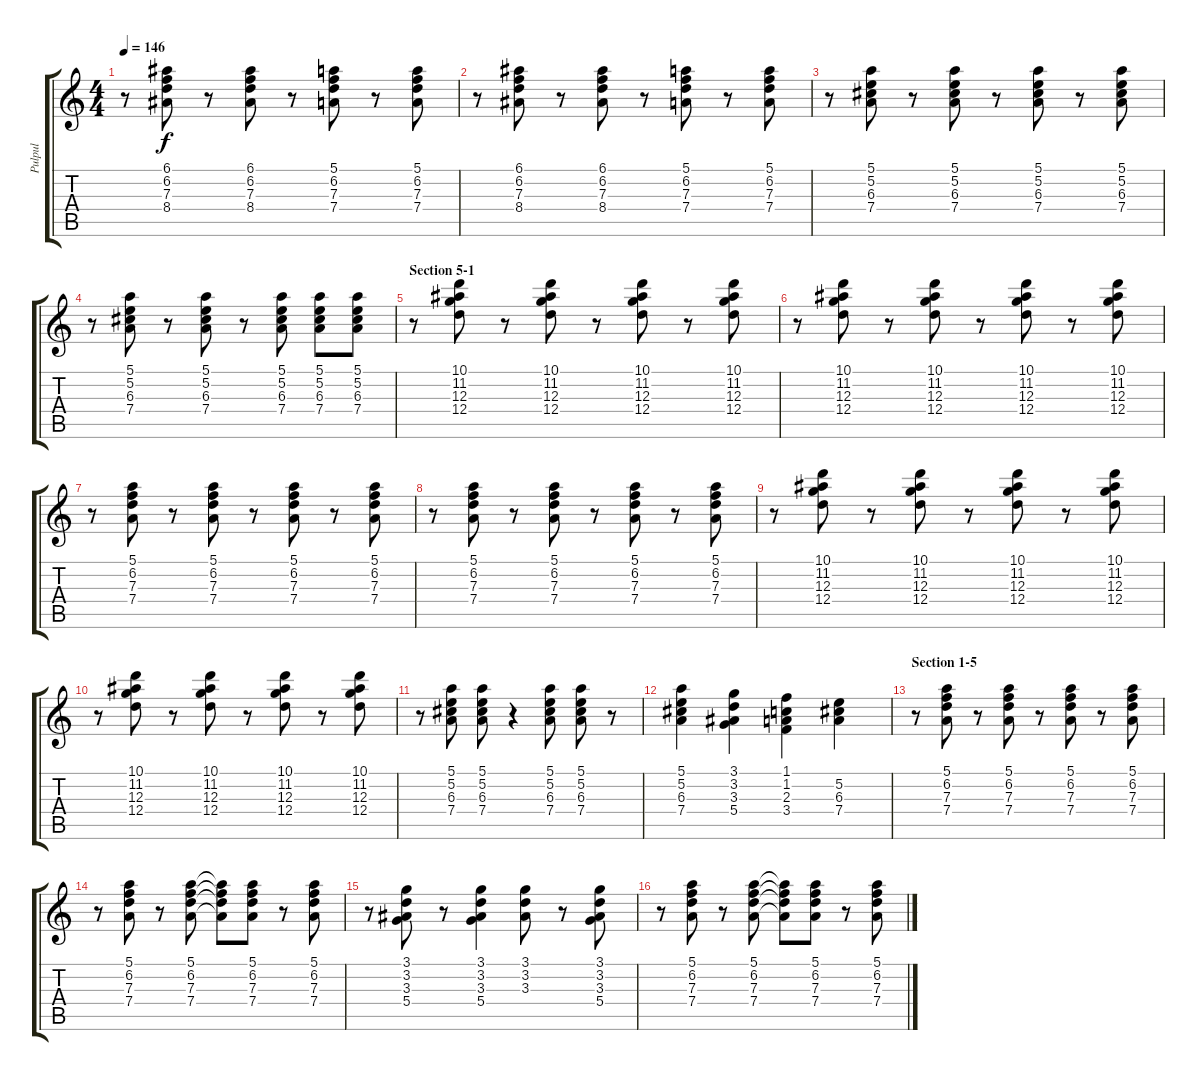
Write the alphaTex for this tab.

\track ("Pulpul" "Pulpul") {instrument electricguitarclean}
\staff {score tabs}
\tuning (E4 B3 G3 D3 A2 E2) {hide}
\ts (4 4)
\tempo 146
\clef g2
\ks c
r.8{dy f} (6.1 6.2 7.3 8.4).8 r.8 (6.1 6.2 7.3 8.4).8 r.8 (5.1 6.2 7.3 7.4).8 r.8 (5.1 6.2 7.3 7.4).8 |
r.8 (6.1 6.2 7.3 8.4).8 r.8 (6.1 6.2 7.3 8.4).8 r.8 (5.1 6.2 7.3 7.4).8 r.8 (5.1 6.2 7.3 7.4).8 |
r.8 (5.1 5.2 6.3 7.4).8 r.8 (5.1 5.2 6.3 7.4).8 r.8 (5.1 5.2 6.3 7.4).8 r.8 (5.1 5.2 6.3 7.4).8 |
r.8 (5.1 5.2 6.3 7.4).8 r.8 (5.1 5.2 6.3 7.4).8 r.8 (5.1 5.2 6.3 7.4).8 (5.1 5.2 6.3 7.4).8 (5.1 5.2 6.3 7.4).8 |
\section ("" "Section 5-1")
r.8 (10.1 11.2 12.3 12.4).8 r.8 (10.1 11.2 12.3 12.4).8 r.8 (10.1 11.2 12.3 12.4).8 r.8 (10.1 11.2 12.3 12.4).8 |
r.8 (10.1 11.2 12.3 12.4).8 r.8 (10.1 11.2 12.3 12.4).8 r.8 (10.1 11.2 12.3 12.4).8 r.8 (10.1 11.2 12.3 12.4).8 |
r.8 (5.1 6.2 7.3 7.4).8 r.8 (5.1 6.2 7.3 7.4).8 r.8 (5.1 6.2 7.3 7.4).8 r.8 (5.1 6.2 7.3 7.4).8 |
r.8 (5.1 6.2 7.3 7.4).8 r.8 (5.1 6.2 7.3 7.4).8 r.8 (5.1 6.2 7.3 7.4).8 r.8 (5.1 6.2 7.3 7.4).8 |
r.8 (10.1 11.2 12.3 12.4).8 r.8 (10.1 11.2 12.3 12.4).8 r.8 (10.1 11.2 12.3 12.4).8 r.8 (10.1 11.2 12.3 12.4).8 |
r.8 (10.1 11.2 12.3 12.4).8 r.8 (10.1 11.2 12.3 12.4).8 r.8 (10.1 11.2 12.3 12.4).8 r.8 (10.1 11.2 12.3 12.4).8 |
r.8 (5.1 5.2 6.3 7.4).8 (5.1 5.2 6.3 7.4).8 r.4 (5.1 5.2 6.3 7.4).8 (5.1 5.2 6.3 7.4).8 r.8 |
(5.1 5.2 6.3 7.4).4 (3.1 3.2 3.3 5.4).4 (1.1 1.2 2.3 3.4).4 (5.2 6.3 7.4).4 |
\section ("" "Section 1-5")
r.8 (5.1 6.2 7.3 7.4).8 r.8 (5.1 6.2 7.3 7.4).8 r.8 (5.1 6.2 7.3 7.4).8 r.8 (5.1 6.2 7.3 7.4).8 |
r.8 (5.1 6.2 7.3 7.4).8 r.8 (5.1 6.2 7.3 7.4).8 (5.1{t} 6.2{t} 7.3{t} 7.4{t}).8 (5.1 6.2 7.3 7.4).8 r.8 (5.1 6.2 7.3 7.4).8 |
r.8 (3.1 3.2 3.3 5.4).8 r.8 (3.1 3.2 3.3 5.4).4 (3.1 3.2 3.3).8 r.8 (3.1 3.2 3.3 5.4).8 |
r.8 (5.1 6.2 7.3 7.4).8 r.8 (5.1 6.2 7.3 7.4).8 (5.1{t} 6.2{t} 7.3{t} 7.4{t}).8 (5.1 6.2 7.3 7.4).8 r.8 (5.1 6.2 7.3 7.4).8
